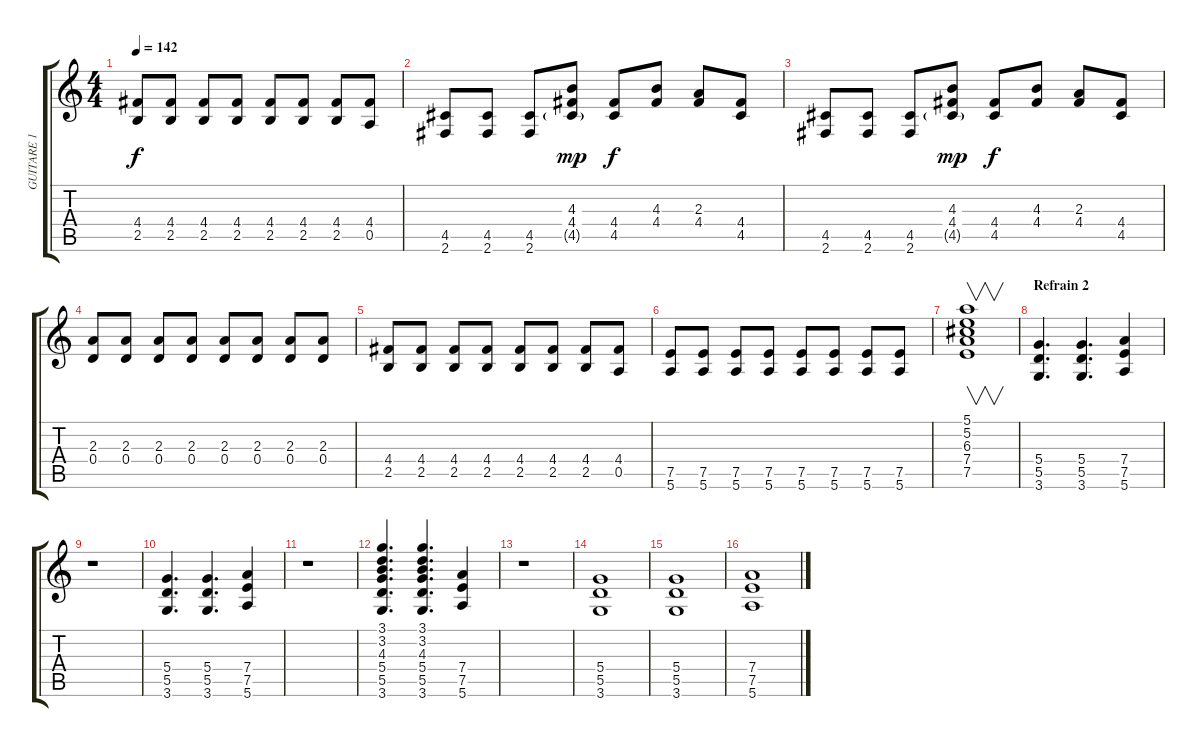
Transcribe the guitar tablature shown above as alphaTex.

\track ("GUITARE 1" "GUITARE 1") {instrument electricguitarclean}
\staff {score tabs}
\tuning (E4 B3 G3 D3 A2 E2) {hide}
\ts (4 4)
\tempo 142
\clef g2
\ks c
(4.4 2.5).8{dy f} (4.4 2.5).8 (4.4 2.5).8 (4.4 2.5).8 (4.4 2.5).8 (4.4 2.5).8 (4.4 2.5).8 (4.4 0.5).8 |
(4.5 2.6).8 (4.5 2.6).8 (4.5 2.6).8 (4.3 4.4 4.5{g}).8{dy mp} (4.4 4.5).8{dy f} (4.3 4.4).8 (2.3 4.4).8 (4.4 4.5).8 |
(4.5 2.6).8 (4.5 2.6).8 (4.5 2.6).8 (4.3 4.4 4.5{g}).8{dy mp} (4.4 4.5).8{dy f} (4.3 4.4).8 (2.3 4.4).8 (4.4 4.5).8 |
(2.3 0.4).8 (2.3 0.4).8 (2.3 0.4).8 (2.3 0.4).8 (2.3 0.4).8 (2.3 0.4).8 (2.3 0.4).8 (2.3 0.4).8 |
(4.4 2.5).8 (4.4 2.5).8 (4.4 2.5).8 (4.4 2.5).8 (4.4 2.5).8 (4.4 2.5).8 (4.4 2.5).8 (4.4 0.5).8 |
(7.5 5.6).8 (7.5 5.6).8 (7.5 5.6).8 (7.5 5.6).8 (7.5 5.6).8 (7.5 5.6).8 (7.5 5.6).8 (7.5 5.6).8 |
(5.1 5.2 6.3 7.4 7.5).1{v} |
\section ("" "Refrain 2")
(5.4 5.5 3.6).4{d} (5.4 5.5 3.6).4{d} (7.4 7.5 5.6).4 |
r.1 |
(5.4 5.5 3.6).4{d} (5.4 5.5 3.6).4{d} (7.4 7.5 5.6).4 |
r.1 |
(3.1 3.2 4.3 5.4 5.5 3.6).4{d} (3.1 3.2 4.3 5.4 5.5 3.6).4{d} (7.4 7.5 5.6).4 |
r.1 |
(5.4 5.5 3.6).1 |
(5.4 5.5 3.6).1 |
(7.4 7.5 5.6).1
